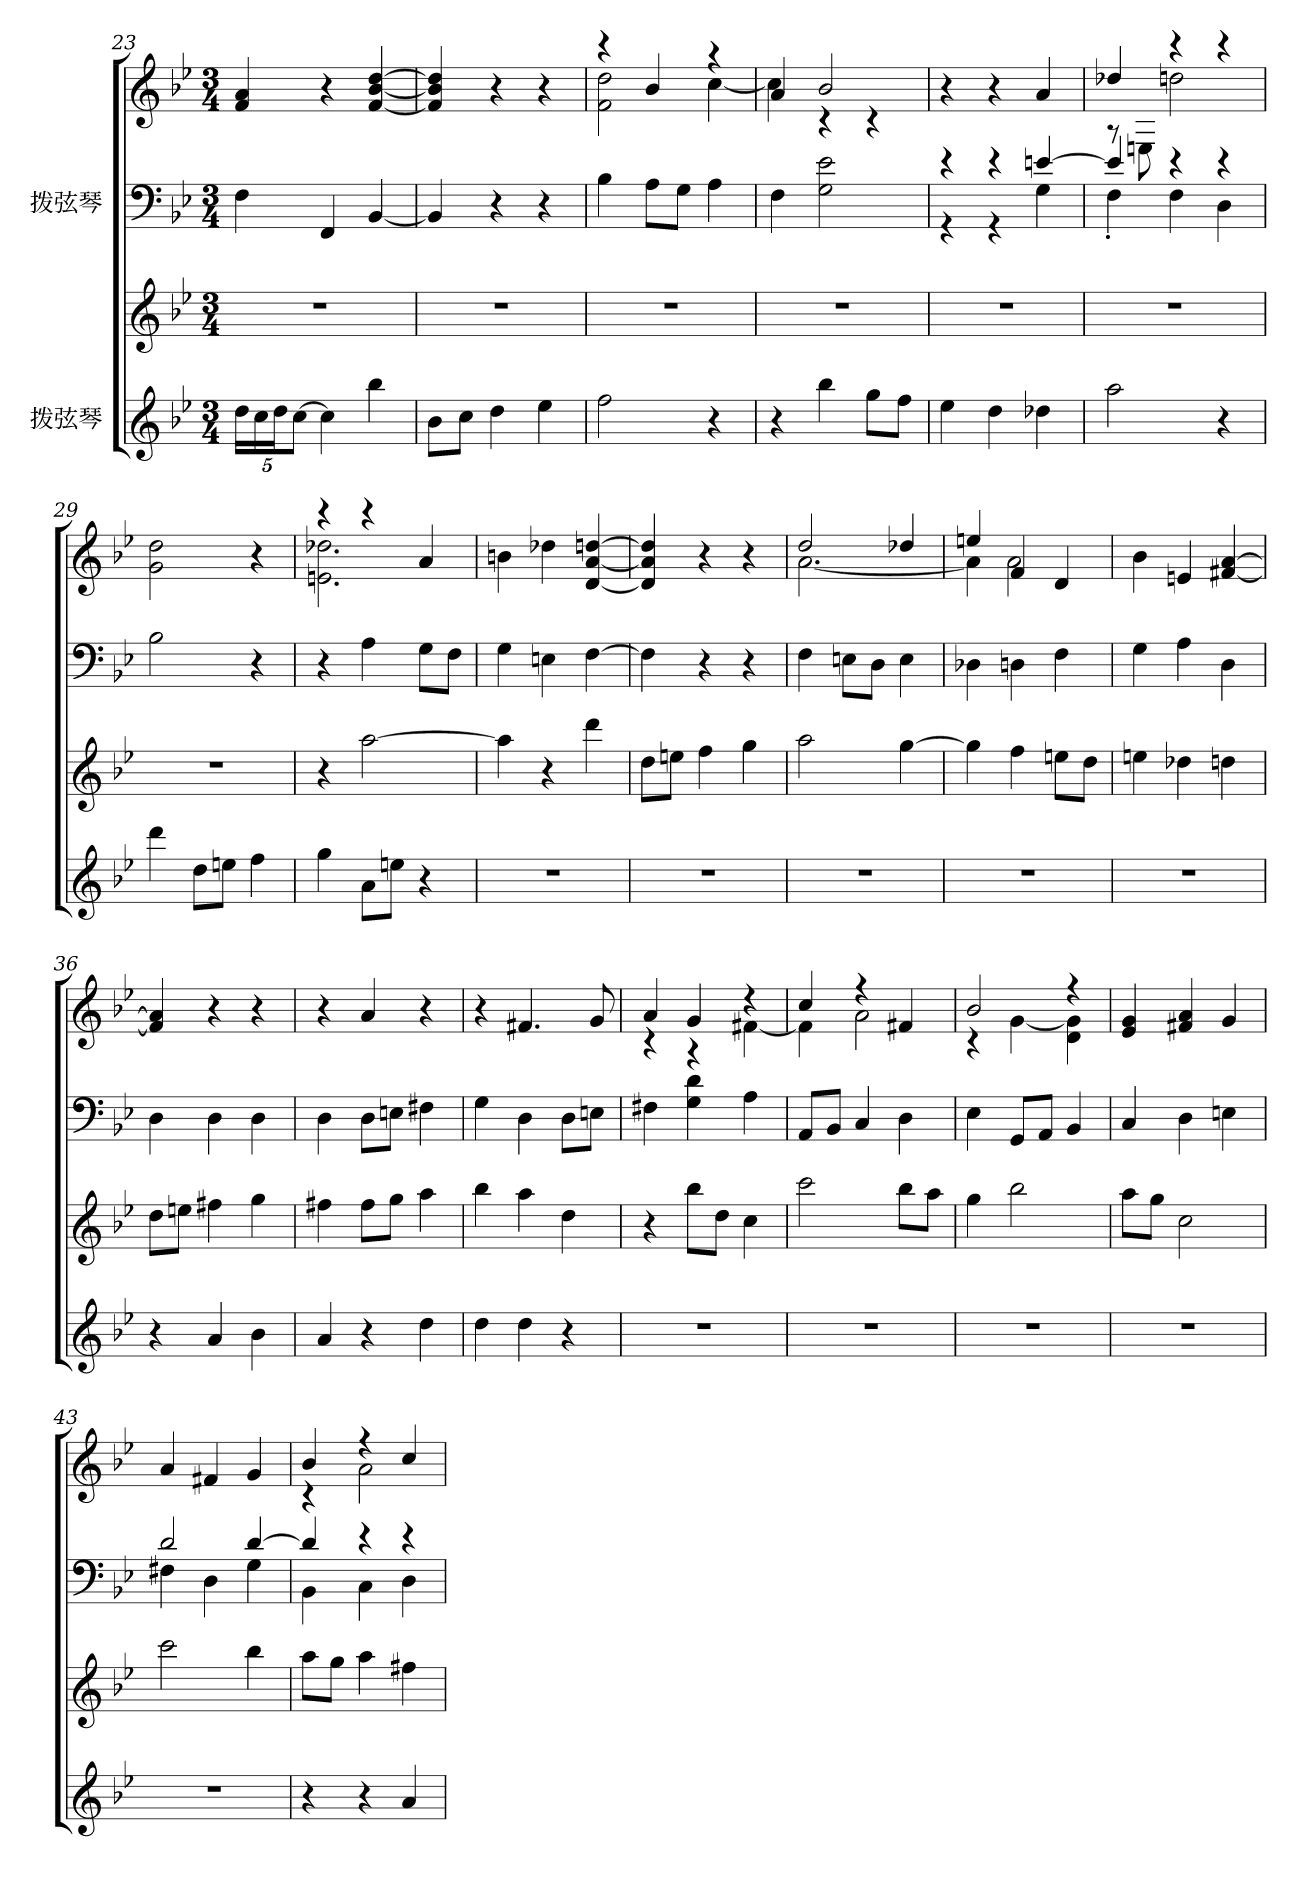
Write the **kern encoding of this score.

**kern	**kern	**kern	**kern
*part2	*part2	*part1	*part1
*staff4	*staff3	*staff2	*staff1
*I"拨弦琴	*	*I"拨弦琴	*
*clefG2	*clefG2	*clefF4	*clefG2
*k[b-e-]	*k[b-e-]	*k[b-e-]	*k[b-e-]
*M3/4	*M3/4	*M3/4	*M3/4
*Xbrackettup	*	*	*
=23	=23	=23	=23
20dd\LL	2.r	4F\	4f/ 4a/
20cc\	.	.	.
20dd\J	.	.	.
[10cc\J	.	.	.
4cc\]	.	4FF/	4r
4bb-\	.	[4BB-/	[4f/ [4b-/ [4dd/
=24	=24	=24	=24
8b-\L	2.r	4BB-/]	4f/] 4b-/] 4dd/]
8cc\J	.	.	.
4dd\	.	4r	4r
4ee-\	.	4r	4r
=25	=25	=25	=25
*	*	*	*^
2ff\	2.r	4B-\	4r	2f\ 2dd\
.	.	8A\L	4b-/	.
.	.	8G\J	.	.
4r	.	4A\	4r	[4cc\
=26	=26	=26	=26	=26
4r	2.r	4F\	4a/	4cc\]
4bb-\	.	2G\ 2e-\	2b-/	4r
8gg\L	.	.	.	4r
8ff\J	.	.	.	.
*	*	*	*v	*v
=27	=27	=27	=27
*	*	*^	*
4ee-\	2.r	4r	4r	4r
4dd\	.	4r	4r	4r
4dd-X\	.	[4en/	4G\	4a/
=28	=28	=28	=28	=28
*	*	*	*	*^
2aa\	2.r	4e/]	4F'\	4dd-X/	8r
.	.	.	.	.	8En\
.	.	4r	4F\	4r	2ddn\
4r	.	4r	4D\	4r	.
*	*	*v	*v	*	*
*	*	*	*v	*v
!!LO:LB:g=z
=29	=29	=29	=29
4ddd\	2.r	2B-\	2g\ 2dd\
8dd\L	.	.	.
8een\J	.	.	.
4ff\	.	4r	4r
=30	=30	=30	=30
*	*	*	*^
4gg\	4r	4r	4r	2.en\ 2.dd-X\
8a\L	[2aa\	4A\	4r	.
8een\J	.	.	.	.
4r	.	8G\L	4a/	.
.	.	8F\J	.	.
*	*	*	*v	*v
=31	=31	=31	=31
2.r	4aa\]	4G\	4bn\
.	4r	4En\	4dd-X\
.	4ddd\	[4F\	[4d/ [4a/ [4ddn/
=32	=32	=32	=32
2.r	8dd\L	4F\]	4d/] 4a/] 4dd/]
.	8een\J	.	.
.	4ff\	4r	4r
.	4gg\	4r	4r
=33	=33	=33	=33
*	*	*	*^
2.r	2aa\	4F\	2dd/	[2.a\
.	.	8En\L	.	.
.	.	8D\J	.	.
.	[4gg\	4E\	4dd-X/	.
=34	=34	=34	=34	=34
2.r	4gg\]	4D-X\	4een/	4a\]
.	4ff\	4Dn\	4f/	2a\
.	8een\L	4F\	4d/	.
.	8dd\J	.	.	.
*	*	*	*v	*v
=35	=35	=35	=35
2.r	4een\	4G\	4b-\
.	4dd-X\	4A\	4en/
.	4ddn\	4D\	[4f#X/ [4a/
!!LO:LB:g=z
=36	=36	=36	=36
4r	8dd\L	4D\	4f#/] 4a/]
.	8een\J	.	.
4a/	4ff#X\	4D\	4r
4b-\	4gg\	4D\	4r
=37	=37	=37	=37
4a/	4ff#X\	4D\	4r
4r	8ff#\L	8D\L	4a/
.	8gg\J	8En\J	.
4dd\	4aa\	4F#X\	4r
=38	=38	=38	=38
4dd\	4bb-\	4G\	4r
4dd\	4aa\	4D\	4.f#X/
4r	4dd\	8D\L	.
.	.	8En\J	8g/
=39	=39	=39	=39
*	*	*	*^
2.r	4r	4F#X\	4a/	4r
.	8bb-\L	4G\ 4d\	4g/	4r
.	8dd\J	.	.	.
.	4cc\	4A\	4r	[4f#X\
=40	=40	=40	=40	=40
2.r	2ccc\	8AA/L	4cc/	4f#\]
.	.	8BB-/J	.	.
.	.	4C/	4r	2a\
.	8bb-\L	4D\	4f#X/	.
.	8aa\J	.	.	.
=41	=41	=41	=41	=41
2.r	4gg\	4E-\	2b-/	4r
.	2bb-\	8GG/L	.	[4g\
.	.	8AA/J	.	.
.	.	4BB-/	4r	4d\ 4g\]
*	*	*	*v	*v
!!LO:PB:g=z
=42	=42	=42	=42
2.r	8aa\L	4C/	4e-/ 4g/
.	8gg\J	.	.
.	2cc\	4D\	4f#X/ 4a/
.	.	4En\	4g/
=43	=43	=43	=43
*	*	*^	*
2.r	2ccc\	2d/	4F#X\	4a/
.	.	.	4D\	4f#X/
.	4bb-\	[4d/	4G\	4g/
=44	=44	=44	=44	=44
*	*	*	*	*^
4r	8aa\L	4d/]	4BB-\	4b-/	4r
.	8gg\J	.	.	.	.
4r	4aa\	4r	4C\	4r	2a\
4a/	4ff#X\	4r	4D\	4cc/	.
*	*	*v	*v	*	*
*	*	*	*v	*v
=	=	=	=
*-	*-	*-	*-
